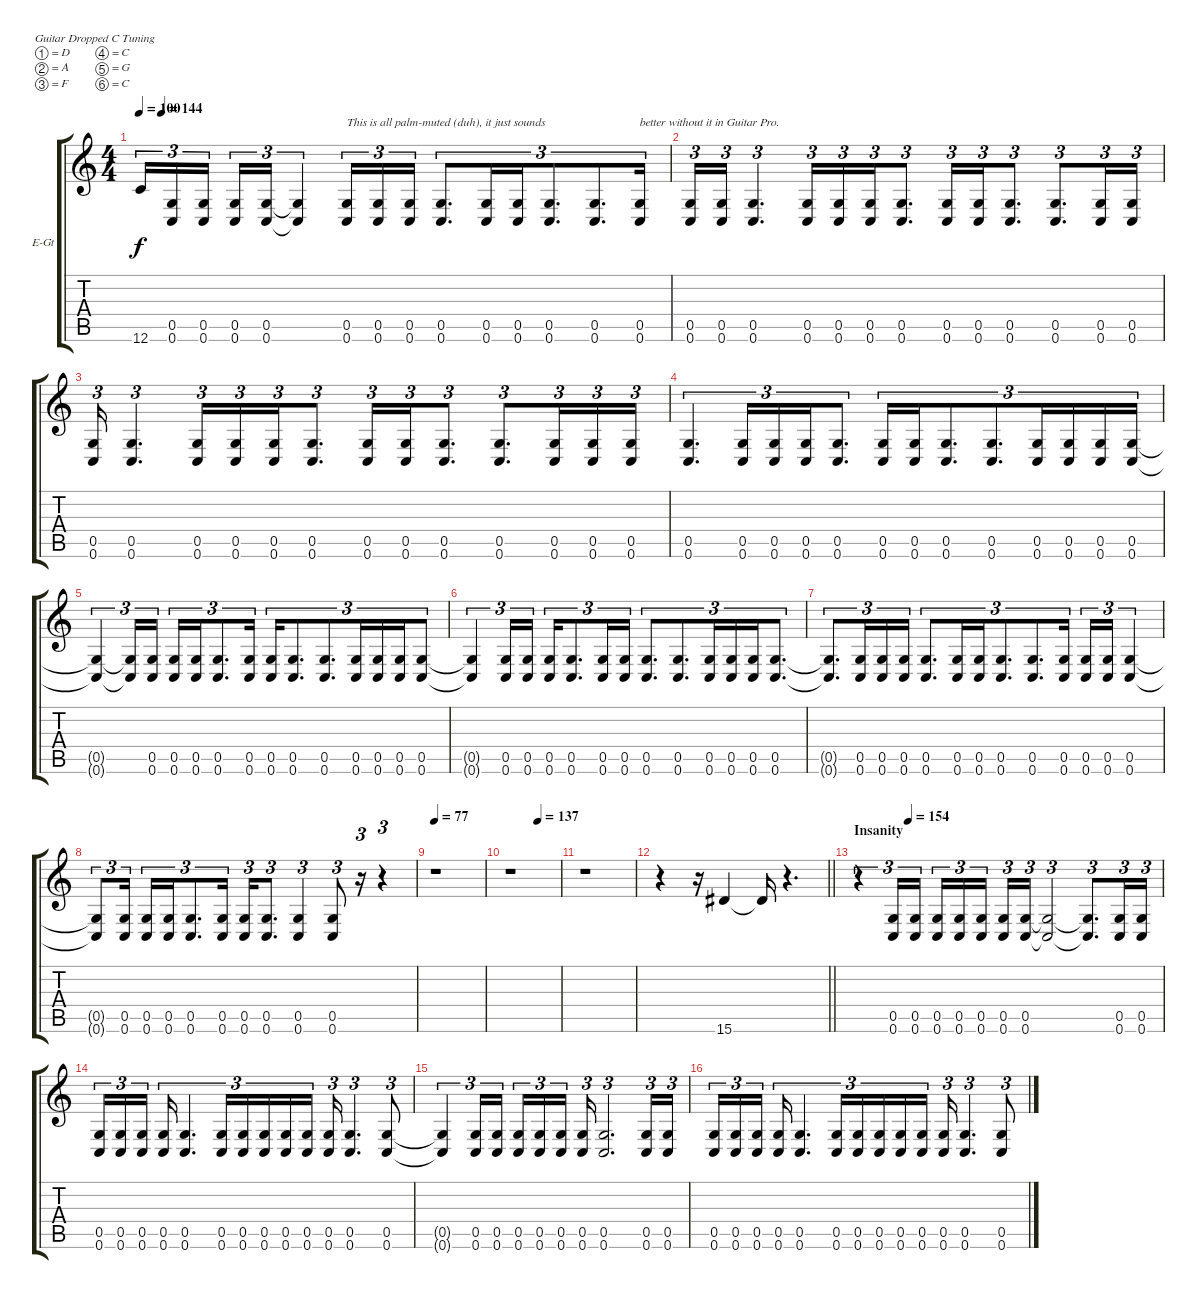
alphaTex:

\bracketExtendMode groupsimilarinstruments
\firstSystemTrackNameOrientation horizontal
\otherSystemsTrackNameOrientation horizontal
\track ("Left Guitar" "E-Gt") {instrument distortionguitar}
\staff {score tabs}
\tuning (D4 A3 F3 C3 G2 C2)
\ts (4 4)
\tempo 100
\tempo (144 0.0416667)
\clef g2
\ks c
12.6{t}.16{tu (3 2) dy f} (0.5 0.6).16{tu (3 2)} (0.5 0.6).16{tu (3 2)} (0.5 0.6).16{tu (3 2)} (0.5 0.6).16{tu (3 2)} (0.5{t} 0.6{t}).4{tu (3 2)} (0.5 0.6).16{tu (3 2) txt "This is all palm-muted (duh), it just sounds"} (0.5 0.6).16{tu (3 2)} (0.5 0.6).16{tu (3 2)} (0.5 0.6).8{d tu (3 2)} (0.5 0.6).16{tu (3 2)} (0.5 0.6).16{tu (3 2)} (0.5 0.6).8{d tu (3 2)} (0.5 0.6).8{d tu (3 2)} (0.5 0.6).16{tu (3 2) txt "better without it in Guitar Pro."} |
(0.5 0.6).16{tu (3 2)} (0.5 0.6).16{tu (3 2)} (0.5 0.6).4{d tu (3 2)} (0.5 0.6).16{tu (3 2)} (0.5 0.6).16{tu (3 2)} (0.5 0.6).16{tu (3 2)} (0.5 0.6).8{d tu (3 2)} (0.5 0.6).16{tu (3 2)} (0.5 0.6).16{tu (3 2)} (0.5 0.6).8{d tu (3 2)} (0.5 0.6).8{d tu (3 2)} (0.5 0.6).16{tu (3 2)} (0.5 0.6).16{tu (3 2)} |
(0.5 0.6).16{tu (3 2)} (0.5 0.6).4{d tu (3 2)} (0.5 0.6).16{tu (3 2)} (0.5 0.6).16{tu (3 2)} (0.5 0.6).16{tu (3 2)} (0.5 0.6).8{d tu (3 2)} (0.5 0.6).16{tu (3 2)} (0.5 0.6).16{tu (3 2)} (0.5 0.6).8{d tu (3 2)} (0.5 0.6).8{d tu (3 2)} (0.5 0.6).16{tu (3 2)} (0.5 0.6).16{tu (3 2)} (0.5 0.6).16{tu (3 2)} |
(0.5 0.6).4{d tu (3 2)} (0.5 0.6).16{tu (3 2)} (0.5 0.6).16{tu (3 2)} (0.5 0.6).16{tu (3 2)} (0.5 0.6).8{d tu (3 2)} (0.5 0.6).16{tu (3 2)} (0.5 0.6).16{tu (3 2)} (0.5 0.6).8{d tu (3 2)} (0.5 0.6).8{d tu (3 2)} (0.5 0.6).16{tu (3 2)} (0.5 0.6).16{tu (3 2)} (0.5 0.6).16{tu (3 2)} (0.5 0.6).16{tu (3 2)} |
(0.5{t} 0.6{t}).4{tu (3 2)} (0.5{t} 0.6{t}).16{tu (3 2)} (0.5 0.6).16{tu (3 2)} (0.5 0.6).16{tu (3 2)} (0.5 0.6).16{tu (3 2)} (0.5 0.6).8{d tu (3 2)} (0.5 0.6).16{tu (3 2)} (0.5 0.6).16{tu (3 2)} (0.5 0.6).8{d tu (3 2)} (0.5 0.6).8{d tu (3 2)} (0.5 0.6).16{tu (3 2)} (0.5 0.6).16{tu (3 2)} (0.5 0.6).16{tu (3 2)} (0.5 0.6).8{tu (3 2)} |
(0.5{t} 0.6{t}).4{tu (3 2)} (0.5 0.6).16{tu (3 2)} (0.5 0.6).16{tu (3 2)} (0.5 0.6).16{tu (3 2)} (0.5 0.6).8{d tu (3 2)} (0.5 0.6).16{tu (3 2)} (0.5 0.6).16{tu (3 2)} (0.5 0.6).8{d tu (3 2)} (0.5 0.6).8{d tu (3 2)} (0.5 0.6).16{tu (3 2)} (0.5 0.6).16{tu (3 2)} (0.5 0.6).16{tu (3 2)} (0.5 0.6).8{d tu (3 2)} |
(0.5{t} 0.6{t}).8{d tu (3 2)} (0.5 0.6).16{tu (3 2)} (0.5 0.6).16{tu (3 2)} (0.5 0.6).16{tu (3 2)} (0.5 0.6).8{d tu (3 2)} (0.5 0.6).16{tu (3 2)} (0.5 0.6).16{tu (3 2)} (0.5 0.6).8{d tu (3 2)} (0.5 0.6).8{d tu (3 2)} (0.5 0.6).16{tu (3 2)} (0.5 0.6).16{tu (3 2)} (0.5 0.6).16{tu (3 2)} (0.5 0.6).4{tu (3 2)} |
(0.5{t} 0.6{t}).8{tu (3 2)} (0.5 0.6).16{tu (3 2)} (0.5 0.6).16{tu (3 2)} (0.5 0.6).16{tu (3 2)} (0.5 0.6).8{d tu (3 2)} (0.5 0.6).16{tu (3 2)} (0.5 0.6).16{tu (3 2)} (0.5 0.6).8{d tu (3 2)} (0.5 0.6).4{tu (3 2)} (0.5 0.6).8{tu (3 2)} r.16{tu (3 2)} r.4{tu (3 2)} |
\tempo 77
r.1 |
\tempo (137 0.5625)
r.1 |
r.1 |
\barLineRight lightlight
r.4 r.16 15.6.4 15.6{t}.16 r.4{d} |
\section ("" "Insanity")
\tempo (154 0.166667)
r.4{tu (3 2)} (0.5 0.6).16{tu (3 2)} (0.5 0.6).16{tu (3 2)} (0.5 0.6).16{tu (3 2)} (0.5 0.6).16{tu (3 2)} (0.5 0.6).16{tu (3 2)} (0.5 0.6).16{tu (3 2)} (0.5 0.6).16{tu (3 2)} (0.5{t} 0.6{t}).2{tu (3 2)} (0.5{t} 0.6{t}).8{d tu (3 2)} (0.5 0.6).16{tu (3 2)} (0.5 0.6).16{tu (3 2)} |
(0.5 0.6).16{tu (3 2)} (0.5 0.6).16{tu (3 2)} (0.5 0.6).16{tu (3 2)} (0.5 0.6).16{tu (3 2)} (0.5 0.6).4{d tu (3 2)} (0.5 0.6).16{tu (3 2)} (0.5 0.6).16{tu (3 2)} (0.5 0.6).16{tu (3 2)} (0.5 0.6).16{tu (3 2)} (0.5 0.6).16{tu (3 2)} (0.5 0.6).16{tu (3 2)} (0.5 0.6).4{d tu (3 2)} (0.5 0.6).8{tu (3 2)} |
(0.5{t} 0.6{t}).4{tu (3 2)} (0.5 0.6).16{tu (3 2)} (0.5 0.6).16{tu (3 2)} (0.5 0.6).16{tu (3 2)} (0.5 0.6).16{tu (3 2)} (0.5 0.6).16{tu (3 2)} (0.5 0.6).16{tu (3 2)} (0.5 0.6).2{d tu (3 2)} (0.5 0.6).16{tu (3 2)} (0.5 0.6).16{tu (3 2)} |
(0.5 0.6).16{tu (3 2)} (0.5 0.6).16{tu (3 2)} (0.5 0.6).16{tu (3 2)} (0.5 0.6).16{tu (3 2)} (0.5 0.6).4{d tu (3 2)} (0.5 0.6).16{tu (3 2)} (0.5 0.6).16{tu (3 2)} (0.5 0.6).16{tu (3 2)} (0.5 0.6).16{tu (3 2)} (0.5 0.6).16{tu (3 2)} (0.5 0.6).16{tu (3 2)} (0.5 0.6).4{d tu (3 2)} (0.5 0.6).8{tu (3 2)}
